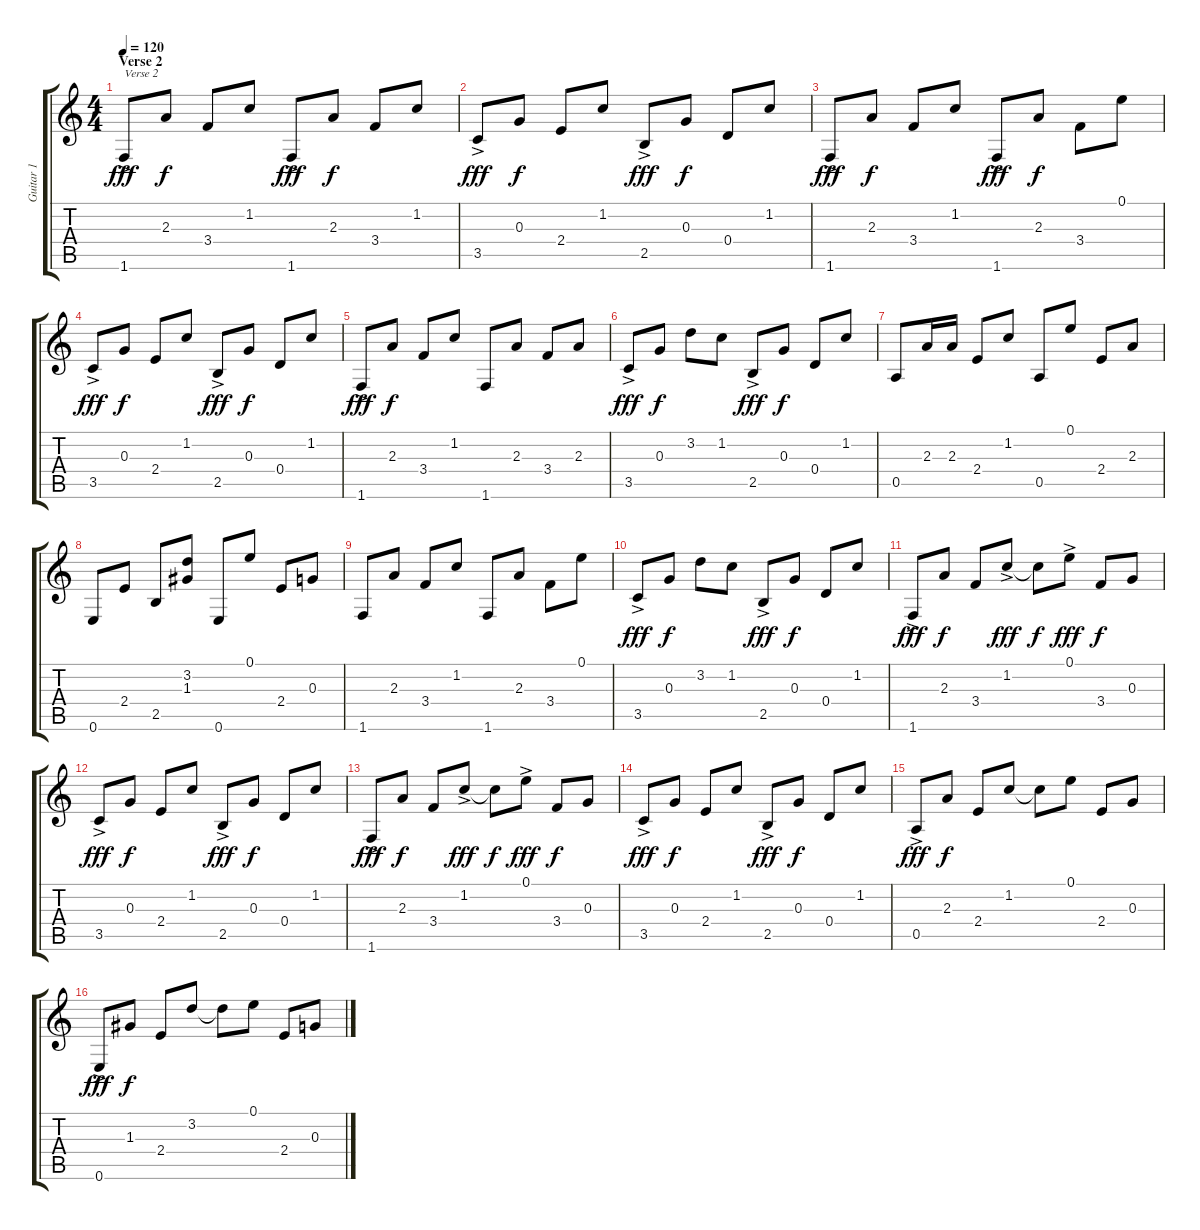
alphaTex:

\track ("Guitar 1" "Guitar 1") {instrument acousticguitarnylon}
\staff {score tabs}
\tuning (E4 B3 G3 D3 A2 E2) {hide}
\ts (4 4)
\section ("" "Verse 2")
\tempo 120
\clef g2
\ks c
1.6{ac}.8{txt "Verse 2" dy fff} 2.3.8{dy f} 3.4.8 1.2.8 1.6{ac}.8{dy fff} 2.3.8{dy f} 3.4.8 1.2.8 |
3.5{ac}.8{dy fff} 0.3.8{dy f} 2.4.8 1.2.8 2.5{ac}.8{dy fff} 0.3.8{dy f} 0.4.8 1.2.8 |
1.6{ac}.8{dy fff} 2.3.8{dy f} 3.4.8 1.2.8 1.6{ac}.8{dy fff} 2.3.8{dy f} 3.4.8 0.1.8 |
3.5{ac}.8{dy fff} 0.3.8{dy f} 2.4.8 1.2.8 2.5{ac}.8{dy fff} 0.3.8{dy f} 0.4.8 1.2.8 |
1.6{ac}.8{dy fff} 2.3.8{dy f} 3.4.8 1.2.8 1.6.8 2.3.8 3.4.8 2.3.8 |
3.5{ac}.8{dy fff} 0.3.8{dy f} 3.2.8 1.2.8 2.5{ac}.8{dy fff} 0.3.8{dy f} 0.4.8 1.2.8 |
0.5.8 2.3.16 2.3.16 2.4.8 1.2.8 0.5.8 0.1.8 2.4.8 2.3.8 |
0.6.8 2.4.8 2.5.8 (3.2 1.3).8 0.6.8 0.1.8 2.4.8 0.3.8 |
1.6.8 2.3.8 3.4.8 1.2.8 1.6.8 2.3.8 3.4.8 0.1.8 |
3.5{ac}.8{dy fff} 0.3.8{dy f} 3.2.8 1.2.8 2.5{ac}.8{dy fff} 0.3.8{dy f} 0.4.8 1.2.8 |
1.6{ac}.8{dy fff} 2.3.8{dy f} 3.4.8 1.2{ac}.8{dy fff} 1.2{t}.8{dy f} 0.1{ac}.8{dy fff} 3.4.8{dy f} 0.3.8 |
3.5{ac}.8{dy fff} 0.3.8{dy f} 2.4.8 1.2.8 2.5{ac}.8{dy fff} 0.3.8{dy f} 0.4.8 1.2.8 |
1.6{ac}.8{dy fff} 2.3.8{dy f} 3.4.8 1.2{ac}.8{dy fff} 1.2{t}.8{dy f} 0.1{ac}.8{dy fff} 3.4.8{dy f} 0.3.8 |
3.5{ac}.8{dy fff} 0.3.8{dy f} 2.4.8 1.2.8 2.5{ac}.8{dy fff} 0.3.8{dy f} 0.4.8 1.2.8 |
0.5{ac}.8{dy fff} 2.3.8{dy f} 2.4.8 1.2.8 1.2{t}.8 0.1.8 2.4.8 0.3.8 |
0.6{ac}.8{dy fff} 1.3.8{dy f} 2.4.8 3.2.8 3.2{t}.8 0.1.8 2.4.8 0.3.8
